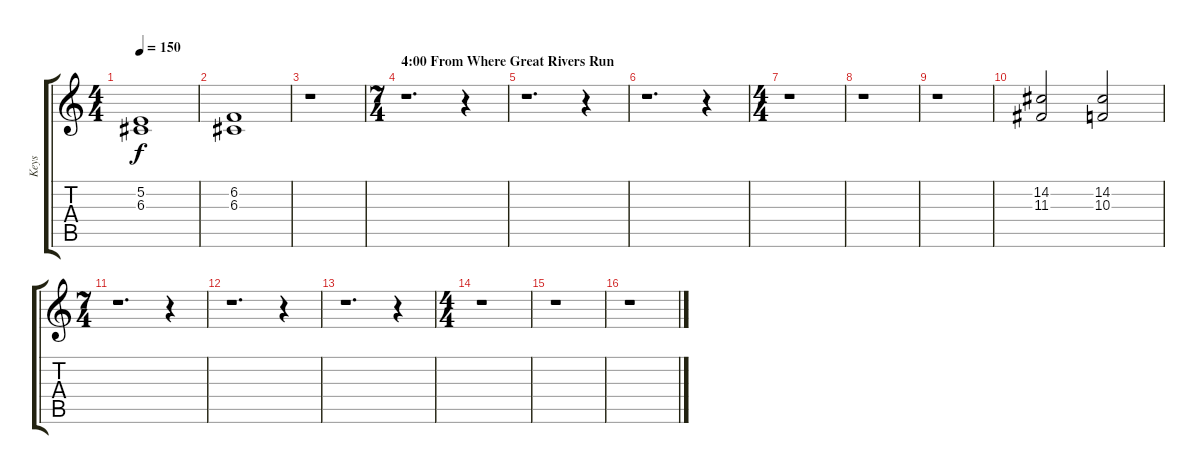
\track ("Keys" "Keys") {instrument trumpet}
\staff {score tabs}
\tuning (E4 B3 G3 D3 A2 E2) {hide}
\ts (4 4)
\tempo 150
\clef g2
\ks c
(5.2{t} 6.3{t}).1{dy f} |
(6.2 6.3).1 |
r.1 |
\ts (7 4)
\section ("" "4:00 From Where Great Rivers Run")
r.1{d} r.4 |
r.1{d} r.4 |
r.1{d} r.4 |
\ts (4 4)
r.1 |
r.1 |
r.1 |
(14.2 11.3).2 (14.2 10.3).2 |
\ts (7 4)
r.1{d} r.4 |
r.1{d} r.4 |
r.1{d} r.4 |
\ts (4 4)
r.1 |
r.1 |
r.1
